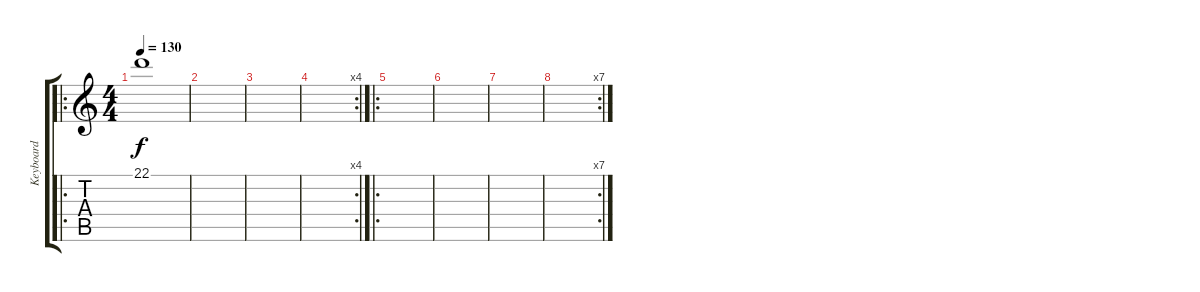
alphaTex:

\track ("Keyboard" "Keyboard") {instrument acousticgrandpiano}
\staff {score tabs}
\tuning (E4 B3 G3 D3 A2 E2) {hide}
\ro
\ts (4 4)
\tempo 130
\clef g2
\ks c
22.1.1{dy f} |
|
|
\rc 4
|
\ro
|
|
|
\rc 7
